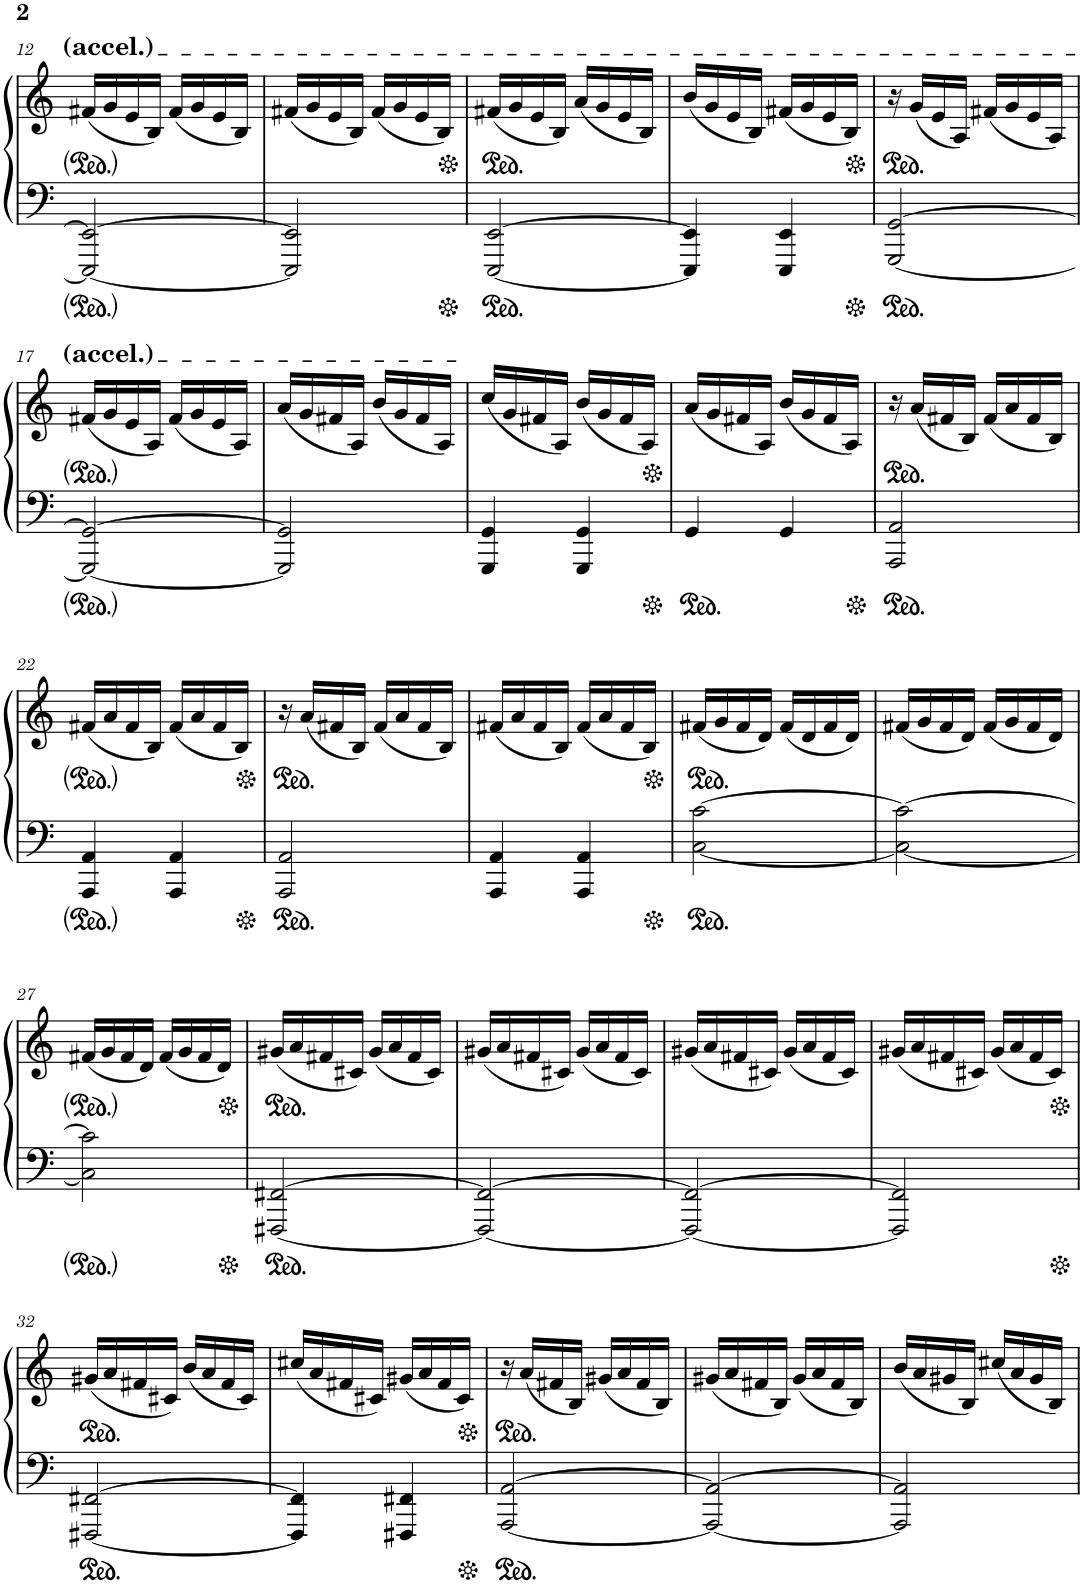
**kern	**kern
*part1	*part1
*staff2	*staff1
*I"Piano	*
*I'Pno.	*
!!LO:PB:g=z
*clefF4	*clefG2
*k[]	*k[]
*M2/4	*M2/4
=12	=12
2EEE/_ 2EE/_	(16f#X/LL
.	16g/
.	16e/
.	16B/JJ)
.	(16f#/LL
.	16g/
.	16e/
.	16B/JJ)
=13	=13
2EEE/] 2EE/]	(16f#X/LL
.	16g/
.	16e/
.	16B/JJ)
.	(16f#/LL
.	16g/
.	16e/
.	16B/JJ)
=14	=14
*	*ped
[2EEE/ [2EE/	(16f#X/LL
.	16g/
.	16e/
.	16B/JJ)
.	(16a/LL
.	16g/
.	16e/
.	16B/JJ)
=15	=15
4EEE/] 4EE/]	(16b/LL
.	16g/
.	16e/
.	16B/JJ)
4EEE/ 4EE/	(16f#X/LL
.	16g/
.	16e/
.	16B/JJ)
=16	=16
*	*Xped
*	*ped
[2GGG/ [2GG/	16r
.	(16g/LL
.	16e/
.	16A/JJ)
.	(16f#X/LL
.	16g/
.	16e/
.	16A/JJ)
!!LO:LB:g=z
=17	=17
2GGG/_ 2GG/_	(16f#X/LL
.	16g/
.	16e/
.	16A/JJ)
.	(16f#/LL
.	16g/
.	16e/
.	16A/JJ)
=18	=18
2GGG/] 2GG/]	(16a/LL
.	16g/
.	16f#X/
.	16A/JJ)
.	(16b/LL
.	16g/
.	16f#/
.	16A/JJ)
=19	=19
4GGG/ 4GG/	(16cc/LL
.	16g/
.	16f#X/
.	16A/JJ)
4GGG/ 4GG/	(16b/LL
.	16g/
.	16f#/
.	16A/JJ)
=20	=20
*	*Xped
4GG/	(16a/LL
.	16g/
.	16f#X/
.	16A/JJ)
4GG/	(16b/LL
.	16g/
.	16f#/
.	16A/JJ)
=21	=21
*	*ped
2AAA/ 2AA/	16r
.	(16a/LL
.	16f#X/
.	16B/JJ)
.	(16f#/LL
.	16a/
.	16f#/
.	16B/JJ)
!!LO:LB:g=z
=22	=22
4AAA/ 4AA/	(16f#X/LL
.	16a/
.	16f#/
.	16B/JJ)
4AAA/ 4AA/	(16f#/LL
.	16a/
.	16f#/
.	16B/JJ)
=23	=23
*	*Xped
*	*ped
2AAA/ 2AA/	16r
.	(16a/LL
.	16f#X/
.	16B/JJ)
.	(16f#/LL
.	16a/
.	16f#/
.	16B/JJ)
=24	=24
4AAA/ 4AA/	(16f#X/LL
.	16a/
.	16f#/
.	16B/JJ)
4AAA/ 4AA/	(16f#/LL
.	16a/
.	16f#/
.	16B/JJ)
=25	=25
*	*Xped
*	*ped
[2C\ [2c\	(16f#X/LL
.	16g/
.	16f#/
.	16d/JJ)
.	(16f#/LL
.	16d/
.	16f#/
.	16d/JJ)
=26	=26
2C\_ 2c\_	(16f#X/LL
.	16g/
.	16f#/
.	16d/JJ)
.	(16f#/LL
.	16g/
.	16f#/
.	16d/JJ)
!!LO:LB:g=z
=27	=27
2C\] 2c\]	(16f#X/LL
.	16g/
.	16f#/
.	16d/JJ)
.	(16f#/LL
.	16g/
.	16f#/
.	16d/JJ)
=28	=28
*	*Xped
*	*ped
[2FFF#X/ [2FF#X/	(16g#X/LL
.	16a/
.	16f#X/
.	16c#X/JJ)
.	(16g#/LL
.	16a/
.	16f#/
.	16c#/JJ)
=29	=29
2FFF#/_ 2FF#/_	(16g#X/LL
.	16a/
.	16f#X/
.	16c#X/JJ)
.	(16g#/LL
.	16a/
.	16f#/
.	16c#/JJ)
=30	=30
2FFF#/_ 2FF#/_	(16g#X/LL
.	16a/
.	16f#X/
.	16c#X/JJ)
.	(16g#/LL
.	16a/
.	16f#/
.	16c#/JJ)
=31	=31
2FFF#/] 2FF#/]	(16g#X/LL
.	16a/
.	16f#X/
.	16c#X/JJ)
.	(16g#/LL
.	16a/
.	16f#/
.	16c#/JJ)
!!LO:LB:g=z
=32	=32
*	*Xped
*	*ped
[2FFF#X/ [2FF#X/	(16g#X/LL
.	16a/
.	16f#X/
.	16c#X/JJ)
.	(16b/LL
.	16a/
.	16f#/
.	16c#/JJ)
=33	=33
4FFF#/] 4FF#/]	(16cc#X/LL
.	16a/
.	16f#X/
.	16c#X/JJ)
4FFF#X/ 4FF#X/	(16g#X/LL
.	16a/
.	16f#/
.	16c#/JJ)
=34	=34
*	*Xped
[2AAA/ [2AA/	16r
.	(16a/LL
.	16f#X/
.	16B/JJ)
.	(16g#X/LL
.	16a/
.	16f#/
.	16B/JJ)
=35	=35
2AAA/_ 2AA/_	(16g#X/LL
.	16a/
.	16f#X/
.	16B/JJ)
.	(16g#/LL
.	16a/
.	16f#/
.	16B/JJ)
=36	=36
2AAA/] 2AA/]	(16b/LL
.	16a/
.	16g#X/
.	16B/JJ)
.	(16cc#X/LL
.	16a/
.	16g#/
.	16B/JJ)
=	=
*-	*-
